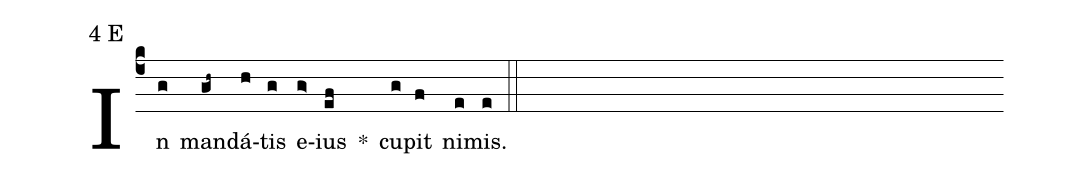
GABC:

mode:4 E;
%%
(c4) In(g) man(gh~)dá(h)tis(g) e(g>)ius(ef) *() cu(g)pit(f) ni(e)mis.(e) (::)
